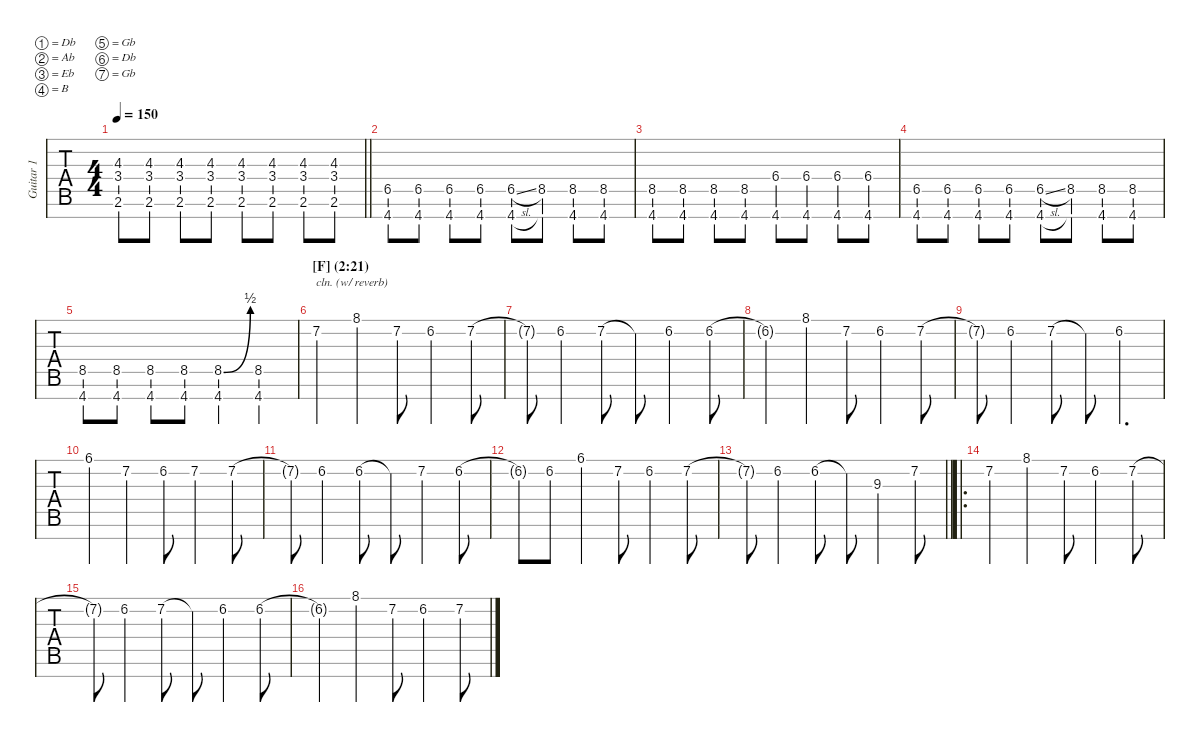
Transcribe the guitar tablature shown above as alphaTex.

\defaultSystemsLayout 4
\hideDynamics
\bracketExtendMode nobrackets
\multiTrackTrackNamePolicy allsystems
\firstSystemTrackNameMode fullname
\otherSystemsTrackNameMode fullname
\otherSystemsTrackNameOrientation horizontal
\track ("Guitar 1" "Gtr. 1") {instrument overdrivenguitar}
\staff {tabs}
\tuning (Db4 Ab3 Eb3 B2 Gb2 Db2 Gb1)
\ts (4 4)
\scale
0.995356
\tempo 150
\accidentals auto
\clef g2
\ottava regular
\simile none
\barLineRight lightlight
\ks c
(2.6{acc #} 4.3 3.4).8{dy mf} (2.6{acc #} 4.3 3.4).8 (2.6{acc #} 4.3 3.4).8 (2.6{acc #} 4.3 3.4).8 (2.6{acc #} 4.3 3.4).8 (2.6{acc #} 4.3 3.4).8 (2.6{acc #} 4.3 3.4).8 (2.6{acc #} 4.3 3.4).8 |
\scale
0.998856 (4.7{acc #} 6.5).8 (4.7{acc #} 6.5).8 (4.7{acc #} 6.5).8 (4.7{acc #} 6.5).8 (4.7{acc #} 6.5{sl}).8 (4.7{t acc #} 8.5).8 (4.7{acc #} 8.5).8 (4.7{acc #} 8.5).8 |
\scale
1.00424 (4.7{acc #} 8.5).8 (4.7{acc #} 8.5).8 (4.7{acc #} 8.5).8 (4.7{acc #} 8.5).8 (4.7{acc #} 6.4).8 (4.7{acc #} 6.4).8 (4.7{acc #} 6.4).8 (4.7{acc #} 6.4).8 |
\scale
1.00155 (4.7{acc #} 6.5).8 (4.7{acc #} 6.5).8 (4.7{acc #} 6.5).8 (4.7{acc #} 6.5).8 (4.7{acc #} 6.5{sl}).8 (4.7{t acc #} 8.5).8 (4.7{acc #} 8.5).8 (4.7{acc #} 8.5).8 |
\scale
0.995356 (4.7{acc #} 8.5).8 (4.7{acc #} 8.5).8 (4.7{acc #} 8.5).8 (4.7{acc #} 8.5).8 (4.7{acc #} 8.5{be (bend 21.599999999999998 0 33.6 2)}).4 (4.7{acc #} 8.5).4 |
\section ("" "[F] (2:21)")
\scale
0.999038 7.2{acc #}.4{txt "cln. (w/ reverb)" instrument overdrivenguitar} 8.1.4 7.2{acc #}.8 6.2.4 7.2{acc #}.8 |
\scale
1.00442 7.2{t acc #}.8 6.2.4 7.2{acc #}.8 7.2{t acc #}.8 6.2.4 6.2.8 |
\scale
0.999038 6.2{t}.4 8.1.4 7.2{acc #}.8 6.2.4 7.2{acc #}.8 |
\scale
0.997501 7.2{t acc #}.8 6.2.4 7.2{acc #}.8 7.2{t acc #}.8 6.2.4{d} |
\scale
1.00088 6.1.4 7.2{acc #}.4 6.2.8 7.2{acc #}.4 7.2{acc #}.8 |
\scale
1.00357 7.2{t acc #}.8 6.2.4 6.2.8 6.2{t}.8 7.2{acc #}.4 6.2.8 |
\scale
0.998188 6.2{t}.8 6.2.8 6.1.4 7.2{acc #}.8 6.2.4 7.2{acc #}.8 |
\scale
0.99736
\barLineRight lightlight
7.2{t acc #}.8 6.2.4 6.2.8 6.2{t}.8 9.3.4 7.2{acc #}.8 |
\ro
\scale
0.999971 7.2{acc #}.4 8.1.4 7.2{acc #}.8 6.2.4 7.2{acc #}.8 |
\scale
1.0018 7.2{t acc #}.8 6.2.4 7.2{acc #}.8 7.2{t acc #}.8 6.2.4 6.2.8 |
\scale
1.0018 6.2{t}.4 8.1.4 7.2{acc #}.8 6.2.4 7.2{acc #}.8
